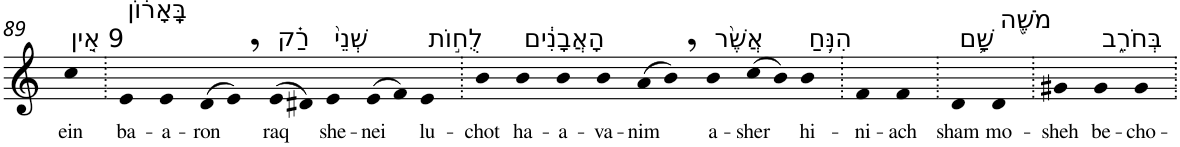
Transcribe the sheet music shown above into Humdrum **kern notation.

**kern	**text
*part1	*part1
*staff1	*staff1
*I"Piano	*
*I'Pno	*
!!LO:PB:g=z
*clefG2	*
*k[]	*
=89	=89
!LO:TX:a:t=9 אֵ֚ין	!
!	!LO:LY:b
4cc	ein
=90.	=90.
!LO:TX:a:t=בָּֽאָר֔וֹן	!
!	!LO:LY:b
4e	ba-
!	!LO:LY:b
4e	-a-
!	!LO:LY:b
(>8d	-ron
8e,)	.
!LO:TX:a:t=רַ֗ק	!
!	!LO:LY:b
(>8e	raq
8d#X)	.
!LO:TX:a:t=שְׁנֵי֙	!
!	!LO:LY:b
4e	she-
!	!LO:LY:b
(>8e	-nei
8f)	.
!LO:TX:a:t=לֻח֣וֹת	!
!	!LO:LY:b
4e	lu-
=91.	=91.
!	!LO:LY:b
4b	-chot
!LO:TX:a:t=הָאֲבָנִ֔ים	!
!	!LO:LY:b
4b	ha-
!	!LO:LY:b
4b	-a-
!	!LO:LY:b
4b	-va-
!	!LO:LY:b
(>8a	-nim
8b,)	.
!LO:TX:a:t=אֲשֶׁ֨ר	!
!	!LO:LY:b
4b	a-
!	!LO:LY:b
(>8cc	-sher
8b)	.
!LO:TX:a:t=הִנִּ֥חַ	!
!	!LO:LY:b
4b	hi-
=92.	=92.
!	!LO:LY:b
4f	-ni-
!	!LO:LY:b
4f	-ach
=93.	=93.
!LO:TX:a:t=שָׁ֛ם	!
!	!LO:LY:b
4d	sham
!LO:TX:a:t=מֹשֶׁ֖ה	!
!	!LO:LY:b
4d	mo-
=94.	=94.
!	!LO:LY:b
4g#X	-sheh
!LO:TX:a:t=בְּחֹרֵ֑ב	!
!	!LO:LY:b
4g#	be-
!	!LO:LY:b
4g#	-cho-
=.	=.
*-	*-
